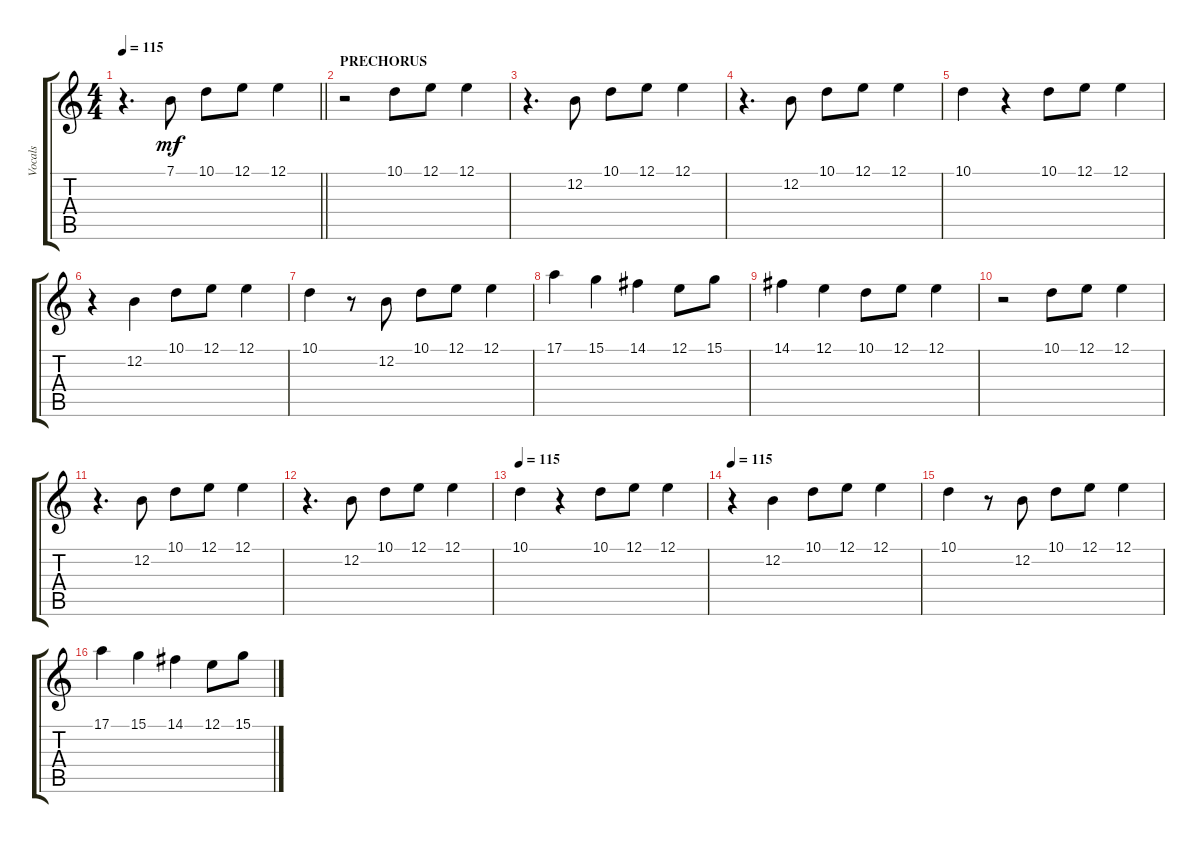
\track ("Vocals" "Vocals") {instrument flute}
\staff {score tabs}
\tuning (E4 B3 G3 D3 A2 E2) {hide}
\ts (4 4)
\tempo 115
\clef g2
\barLineRight lightlight
\ks c
r.4{d dy f} 7.1.8{dy mf} 10.1.8 12.1.8 12.1.4 |
\section ("" "PRECHORUS")
r.2 10.1.8 12.1.8 12.1.4 |
r.4{d} 12.2.8 10.1.8 12.1.8 12.1.4 |
r.4{d} 12.2.8 10.1.8 12.1.8 12.1.4 |
10.1.4 r.4 10.1.8 12.1.8 12.1.4 |
r.4 12.2.4 10.1.8 12.1.8 12.1.4 |
10.1.4 r.8 12.2.8 10.1.8 12.1.8 12.1.4 |
17.1.4 15.1.4 14.1.4 12.1.8 15.1.8 |
14.1.4 12.1.4 10.1.8 12.1.8 12.1.4 |
r.2 10.1.8 12.1.8 12.1.4 |
r.4{d} 12.2.8 10.1.8 12.1.8 12.1.4 |
r.4{d} 12.2.8 10.1.8 12.1.8 12.1.4 |
\tempo 115
10.1.4 r.4 10.1.8 12.1.8 12.1.4 |
\tempo 115
r.4 12.2.4 10.1.8 12.1.8 12.1.4 |
10.1.4 r.8 12.2.8 10.1.8 12.1.8 12.1.4 |
17.1.4 15.1.4 14.1.4 12.1.8 15.1.8
